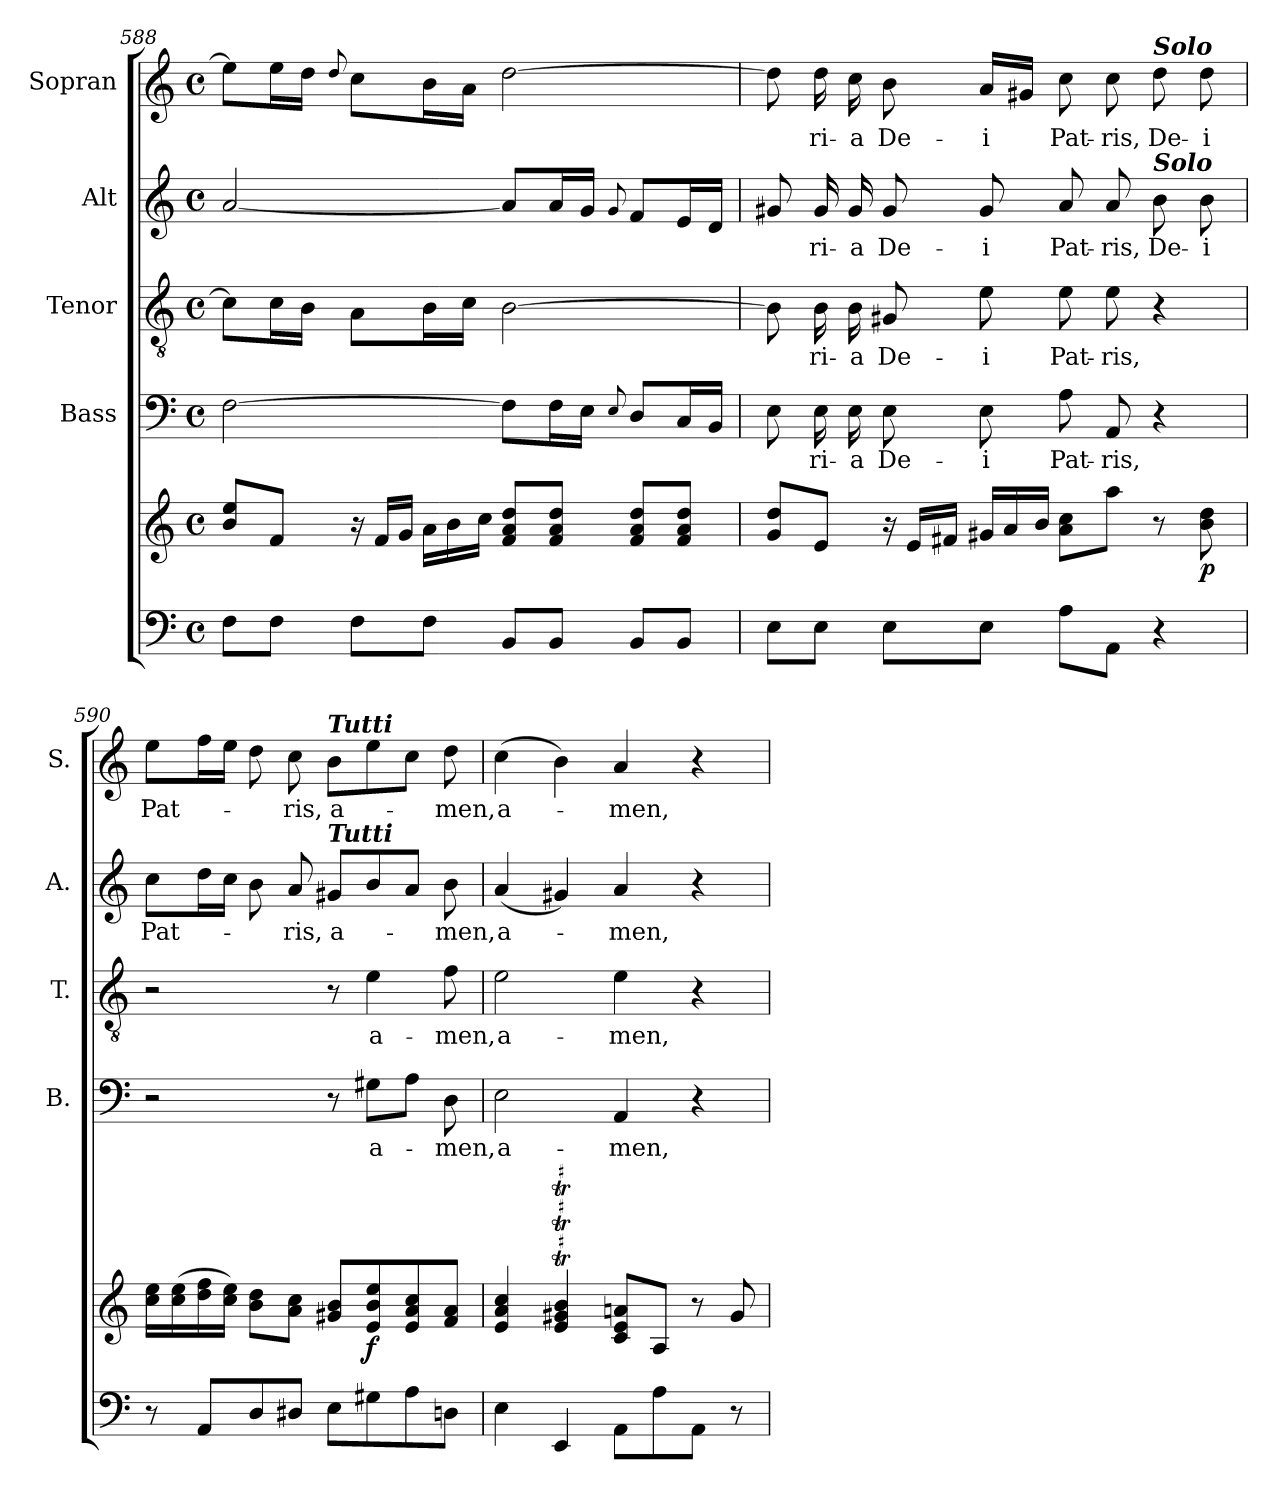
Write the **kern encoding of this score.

**kern	**kern	**dynam	**kern	**text	**kern	**text	**kern	**text	**kern	**text
*part5	*part5	*part5	*part4	*part4	*part3	*part3	*part2	*part2	*part1	*part1
*staff6	*staff5	*staff5/6	*staff4	*staff4	*staff3	*staff3	*staff2	*staff2	*staff1	*staff1
*	*	*	*I"Bass	*	*I"Tenor	*	*I"Alt	*	*I"Sopran	*
*	*	*	*I'B.	*	*I'T.	*	*I'A.	*	*I'S.	*
!!LO:PB:g=z
*clefF4	*clefG2	*	*clefF4	*	*clefGv2	*	*clefG2	*	*clefG2	*
*k[]	*k[]	*	*k[]	*	*k[]	*	*k[]	*	*k[]	*
*C:	*C:	*	*C:	*	*C:	*	*C:	*	*C:	*
*M4/4	*M4/4	*	*M4/4	*	*M4/4	*	*M4/4	*	*M4/4	*
*met(c)	*met(c)	*	*met(c)	*	*met(c)	*	*met(c)	*	*met(c)	*
=588	=588	=588	=588	=588	=588	=588	=588	=588	=588	=588
8F\L	8b/ 8ee/L	.	[2F\	.	8c\L]	.	[2a/	.	8ee\L]	.
8F\J	8f/J	.	.	.	16c\L	.	.	.	16ee\L	.
.	.	.	.	.	16B\JJ	.	.	.	16dd\JJ	.
.	.	.	.	.	.	.	.	.	8qqdd/	.
*	*Xtuplet	*	*	*	*	*	*	*	*	*
8F\L	24r	.	.	.	8A\L	.	.	.	8cc\L	.
.	24f/LL	.	.	.	.	.	.	.	.	.
.	24g/JJ	.	.	.	.	.	.	.	.	.
8F\J	24a\LL	.	.	.	16B\L	.	.	.	16b\L	.
.	24b\	.	.	.	.	.	.	.	.	.
.	.	.	.	.	16c\JJ	.	.	.	16a\JJ	.
.	24cc\JJ	.	.	.	.	.	.	.	.	.
8BB/L	8f/ 8a/ 8dd/L	.	8F\L]	.	[2B\	.	8a/L]	.	[2dd\	.
8BB/J	8f/ 8a/ 8dd/J	.	16F\L	.	.	.	16a/L	.	.	.
.	.	.	16E\JJ	.	.	.	16g/JJ	.	.	.
.	.	.	8qqE/	.	.	.	8qqg/	.	.	.
8BB/L	8f/ 8a/ 8dd/L	.	8D/L	.	.	.	8f/L	.	.	.
8BB/J	8f/ 8a/ 8dd/J	.	16C/L	.	.	.	16e/L	.	.	.
.	.	.	16BB/JJ	.	.	.	16d/JJ	.	.	.
=589	=589	=589	=589	=589	=589	=589	=589	=589	=589	=589
8E\L	8g/ 8dd/L	.	8E\	.	8B\]	.	8g#X/	.	8dd\]	.
!	!	!	!	!LO:LY:b	!	!LO:LY:b	!	!LO:LY:b	!	!LO:LY:b
8E\J	8e/J	.	16E\	-ri-	16B\	-ri-	16g#/	-ri-	16dd\	-ri-
!	!	!	!	!LO:LY:b	!	!LO:LY:b	!	!LO:LY:b	!	!LO:LY:b
.	.	.	16E\	-a	16B\	-a	16g#/	-a	16cc\	-a
!	!	!	!	!LO:LY:b	!	!LO:LY:b	!	!LO:LY:b	!	!LO:LY:b
8E\L	24r	.	8E\	De-	8G#X/	De-	8g#/	De-	8b\	De-
.	24e/LL	.	.	.	.	.	.	.	.	.
.	24f#X/JJ	.	.	.	.	.	.	.	.	.
!	!	!	!	!LO:LY:b	!	!LO:LY:b	!	!LO:LY:b	!	!LO:LY:b
8E\J	24g#X/LL	.	8E\	-i	8e\	-i	8g#/	-i	16a/LL	-i
.	24a/	.	.	.	.	.	.	.	.	.
.	.	.	.	.	.	.	.	.	16g#X/JJ	.
.	24b/JJ	.	.	.	.	.	.	.	.	.
!	!	!	!	!LO:LY:b	!	!LO:LY:b	!	!LO:LY:b	!	!LO:LY:b
8A\L	8a\ 8cc\L	.	8A\	Pat-	8e\	Pat-	8a/	Pat-	8cc\	Pat-
!	!	!	!	!LO:LY:b	!	!LO:LY:b	!	!LO:LY:b	!	!LO:LY:b
8AA\J	8aa\J	.	8AA/	-ris,	8e\	-ris,	8a/	-ris,	8cc\	-ris,
!	!	!	!	!	!	!	!	!	!LO:TX:a:Bi:t=Solo	!
!	!	!	!	!	!	!	!LO:TX:a:Bi:t=Solo	!	!	!
!	!	!	!	!	!	!	!	!LO:LY:b	!	!LO:LY:b
4r	8r	.	4r	.	4r	.	8b\	De-	8dd\	De-
!	!	!LO:DY:b	!	!	!	!	!	!LO:LY:b	!	!LO:LY:b
.	8b\ 8dd\	p	.	.	.	.	8b\	-i	8dd\	-i
=590	=590	=590	=590	=590	=590	=590	=590	=590	=590	=590
!	!	!	!	!	!	!	!	!LO:LY:b	!	!LO:LY:b
8r	16cc\ 16ee\LL	.	2r	.	2r	.	8cc\L	Pat-	8ee\L	Pat-
.	(>16cc\ 16ee\	.	.	.	.	.	.	.	.	.
8AA/L	16dd\ 16ff\	.	.	.	.	.	16dd\L	.	16ff\L	.
.	16cc\ 16ee\JJ)	.	.	.	.	.	16cc\JJ	.	16ee\JJ	.
8D/	8b\ 8dd\L	.	.	.	.	.	8b\	.	8dd\	.
!	!	!	!	!	!	!	!	!LO:LY:b	!	!LO:LY:b
8D#X/J	8a\ 8cc\J	.	.	.	.	.	8a/	-ris,	8cc\	-ris,
!	!	!	!	!	!	!	!	!	!LO:TX:a:Bi:t=Tutti	!
!	!	!	!	!	!	!	!LO:TX:a:Bi:t=Tutti	!	!	!
!	!	!	!	!	!	!	!	!LO:LY:b	!	!LO:LY:b
8E\L	8g#X/ 8b/L	.	8r	.	8r	.	8g#X/L	a-	8b\L	a-
!	!	!LO:DY:b	!	!LO:LY:b	!	!LO:LY:b	!	!	!	!
8G#X\	8e/ 8b/ 8ee/	f	8G#X\L	a-	4e\	a-	8b/	.	8ee\	.
8A\	8e/ 8a/ 8cc/	.	8A\J	.	.	.	8a/J	.	8cc\J	.
!	!	!	!	!LO:LY:b	!	!LO:LY:b	!	!LO:LY:b	!	!LO:LY:b
8Dn\J	8f/ 8a/J	.	8D\	-men,	8f\	-men,	8b\	-men,	8dd\	-men,
!!LO:LB:g=z
=591	=591	=591	=591	=591	=591	=591	=591	=591	=591	=591
!	!	!	!	!LO:LY:b	!	!LO:LY:b	!	!LO:LY:b	!	!LO:LY:b
4E\	4e/ 4a/ 4cc/	.	2E\	a-	2e\	a-	(<4a/	a-	(>4cc\	a-
4EE/	4e/T 4g#X/T 4b/T	.	.	.	.	.	4g#X/)	.	4b\)	.
!	!	!	!	!LO:LY:b	!	!LO:LY:b	!	!LO:LY:b	!	!LO:LY:b
8AA\L	8c/ 8e/ 8a/L	.	4AA/	-men,	4e\	-men,	4a/	-men,	4a/	-men,
8A\	8A/J	.	.	.	.	.	.	.	.	.
8AA\J	8r	.	4r	.	4r	.	4r	.	4r	.
8r	8g#/	.	.	.	.	.	.	.	.	.
=	=	=	=	=	=	=	=	=	=	=
*-	*-	*-	*-	*-	*-	*-	*-	*-	*-	*-
